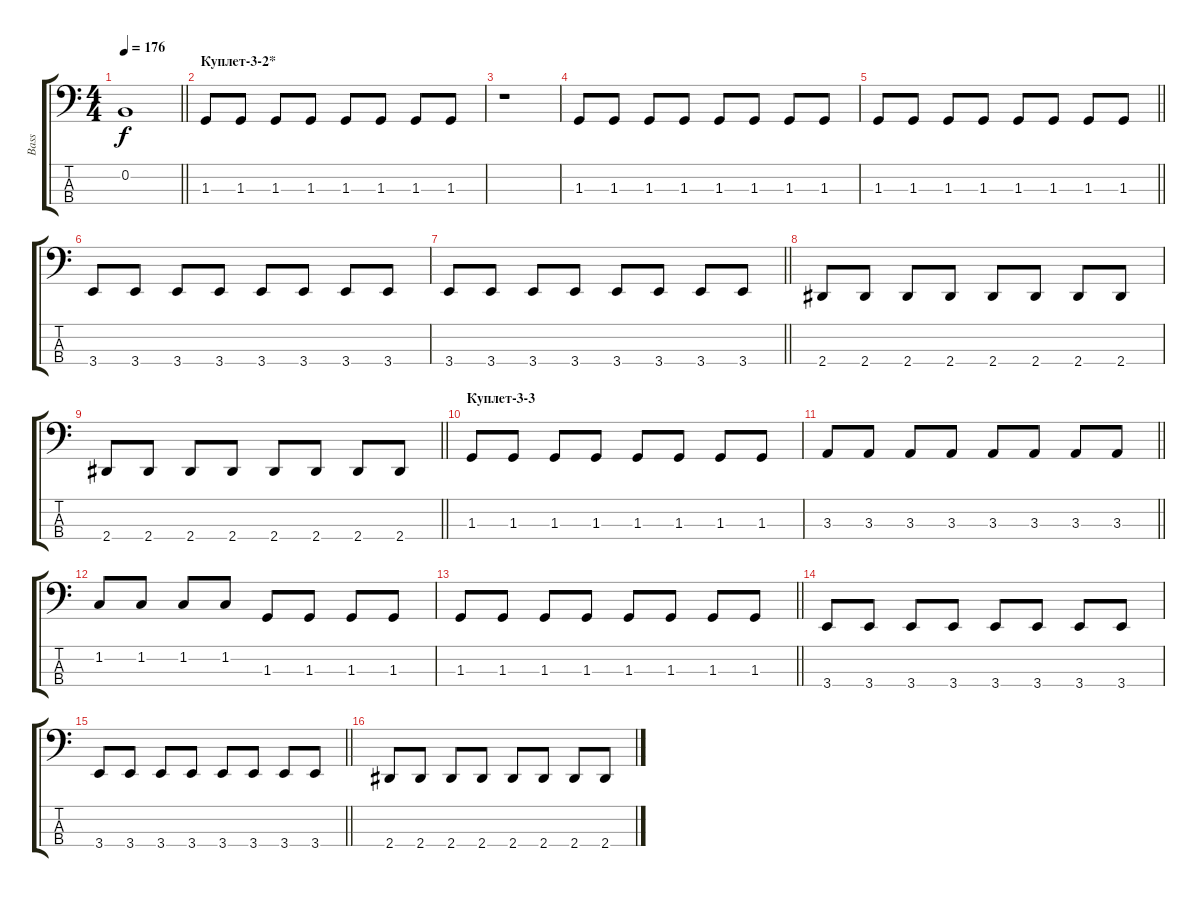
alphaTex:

\track ("Bass" "Bass") {instrument electricbassfinger}
\staff {score tabs}
\tuning (E2 B1 Gb1 Db1) {hide}
\ts (4 4)
\tempo 176
\clef f4
\barLineRight lightlight
\ks c
0.2{t}.1{dy f} |
\section ("" "Куплет-3-2*")
1.3.8 1.3.8 1.3.8 1.3.8 1.3.8 1.3.8 1.3.8 1.3.8 |
r.1 |
1.3.8 1.3.8 1.3.8 1.3.8 1.3.8 1.3.8 1.3.8 1.3.8 |
\barLineRight lightlight
1.3.8 1.3.8 1.3.8 1.3.8 1.3.8 1.3.8 1.3.8 1.3.8 |
3.4.8 3.4.8 3.4.8 3.4.8 3.4.8 3.4.8 3.4.8 3.4.8 |
\barLineRight lightlight
3.4.8 3.4.8 3.4.8 3.4.8 3.4.8 3.4.8 3.4.8 3.4.8 |
2.4.8 2.4.8 2.4.8 2.4.8 2.4.8 2.4.8 2.4.8 2.4.8 |
\barLineRight lightlight
2.4.8 2.4.8 2.4.8 2.4.8 2.4.8 2.4.8 2.4.8 2.4.8 |
\section ("" "Куплет-3-3")
1.3.8 1.3.8 1.3.8 1.3.8 1.3.8 1.3.8 1.3.8 1.3.8 |
\barLineRight lightlight
3.3.8 3.3.8 3.3.8 3.3.8 3.3.8 3.3.8 3.3.8 3.3.8 |
1.2.8 1.2.8 1.2.8 1.2.8 1.3.8 1.3.8 1.3.8 1.3.8 |
\barLineRight lightlight
1.3.8 1.3.8 1.3.8 1.3.8 1.3.8 1.3.8 1.3.8 1.3.8 |
3.4.8 3.4.8 3.4.8 3.4.8 3.4.8 3.4.8 3.4.8 3.4.8 |
\barLineRight lightlight
3.4.8 3.4.8 3.4.8 3.4.8 3.4.8 3.4.8 3.4.8 3.4.8 |
2.4.8 2.4.8 2.4.8 2.4.8 2.4.8 2.4.8 2.4.8 2.4.8
